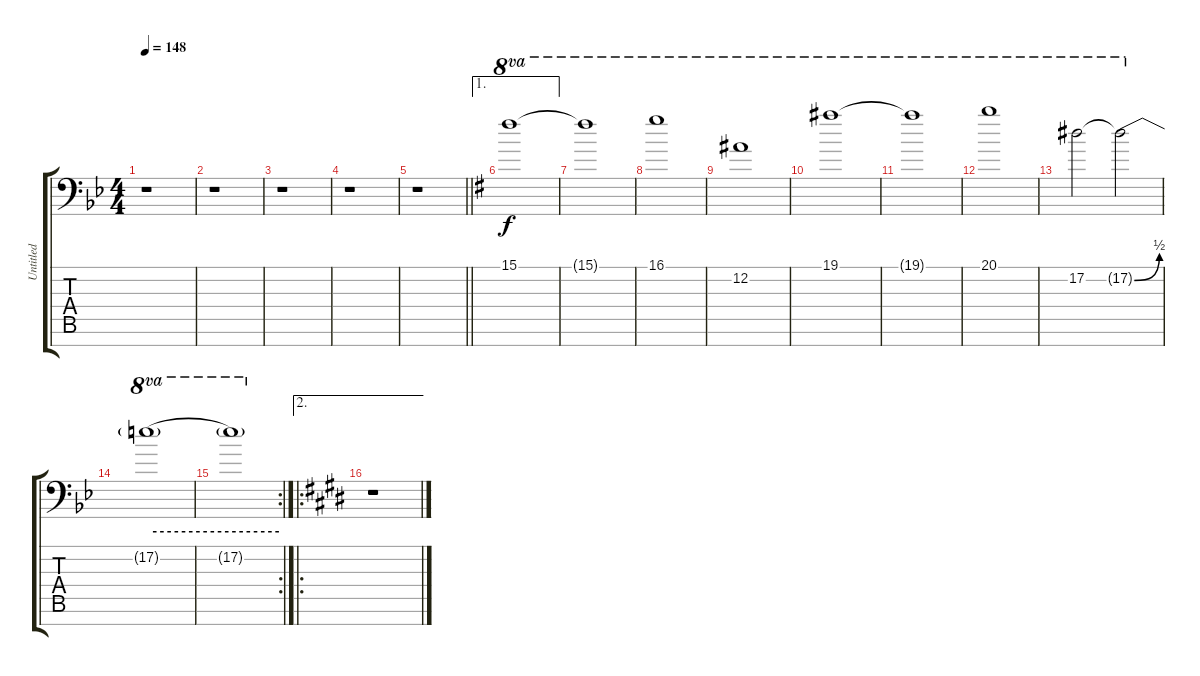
\track ("Untitled" "Untitled") {instrument distortionguitar}
\staff {score tabs}
\tuning (Eb4 Bb3 Gb3 Db3 Ab2 Eb2 Bb1) {hide}
\ts (4 4)
\tempo 148
\clef f4
\ks bb
r.1{dy f} |
r.1 |
r.1 |
r.1 |
\barLineRight lightlight
r.1 |
\ae 1
\ks g
15.1.1{ot 8va} |
15.1{t}.1{ot 8va} |
16.1.1{ot 8va} |
12.2.1{ot 8va} |
19.1.1{ot 8va} |
19.1{t}.1{ot 8va} |
20.1.1{ot 8va} |
17.2.2{ot 8va} 17.2{be (bend 0 0 60 2) t}.2{ot 8va} |
\ks bb
17.2{be (hold 0 2 60 2) t}.1{ot 8va} |
\rc 2
17.2{t}.1{ot 8va} |
\ae 2
\ro
\ks e
r.1
